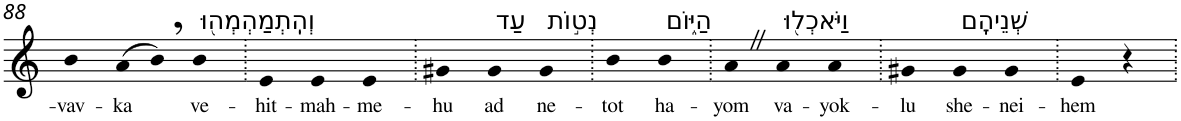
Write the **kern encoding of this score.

**kern	**text
*part1	*part1
*staff1	*staff1
*I"Piano	*
*I'Pno	*
!!LO:PB:g=z
*clefG2	*
*k[]	*
=88	=88
!	!LO:LY:b
4b	-vav-
!	!LO:LY:b
(>8a	-ka
8b,)	.
!LO:TX:a:t=וְהִֽתְמַהְמְה֖וּ	!
!	!LO:LY:b
4b	ve-
=89.	=89.
!	!LO:LY:b
4e	-hit-
!	!LO:LY:b
4e	-mah-
!	!LO:LY:b
4e	-me-
=90.	=90.
!	!LO:LY:b
4g#X	-hu
!LO:TX:a:t=עַד	!
!	!LO:LY:b
4g#	ad
!LO:TX:a:t=נְט֣וֹת	!
!	!LO:LY:b
4g#	ne-
=91.	=91.
!	!LO:LY:b
4b	-tot
!LO:TX:a:t=הַיּ֑וֹם	!
!	!LO:LY:b
4b	ha-
=92.	=92.
!	!LO:LY:b
4aZ	-yom
!LO:TX:a:t=וַיֹּאכְל֖וּ	!
!	!LO:LY:b
4a	va-
!	!LO:LY:b
4a	-yok-
=93.	=93.
!	!LO:LY:b
4g#X	-lu
!LO:TX:a:t=שְׁנֵיהֶֽם	!
!	!LO:LY:b
4g#	she-
!	!LO:LY:b
4g#	-nei-
=94.	=94.
!	!LO:LY:b
4e	-hem
4r	.
=.	=.
*-	*-
